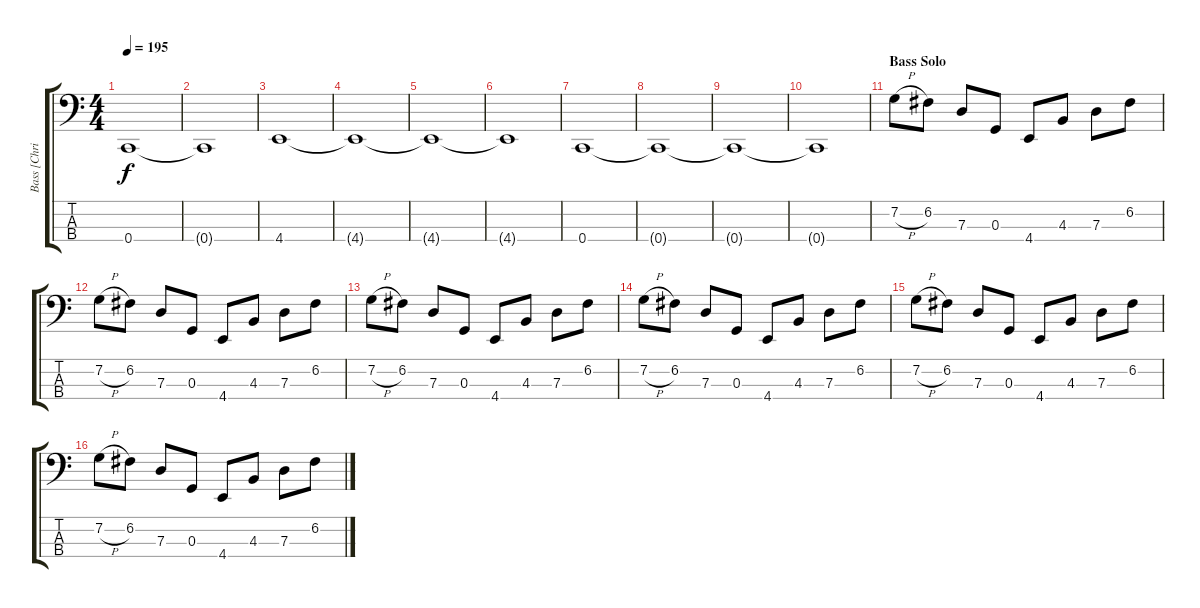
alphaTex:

\track ("Bass [Chris Steele]" "Bass [Chri") {instrument electricbasspick}
\staff {score tabs}
\tuning (F2 C2 G1 C1) {hide}
\ts (4 4)
\tempo 195
\clef f4
\ks c
0.4{t}.1{dy f} |
0.4{t}.1 |
4.4.1 |
4.4{t}.1 |
4.4{t}.1 |
4.4{t}.1 |
0.4.1 |
0.4{t}.1 |
0.4{t}.1 |
0.4{t}.1 |
\section ("" "Bass Solo")
7.2{h}.8 6.2.8 7.3.8 0.3.8 4.4.8 4.3.8 7.3.8 6.2.8 |
7.2{h}.8 6.2.8 7.3.8 0.3.8 4.4.8 4.3.8 7.3.8 6.2.8 |
7.2{h}.8 6.2.8 7.3.8 0.3.8 4.4.8 4.3.8 7.3.8 6.2.8 |
7.2{h}.8 6.2.8 7.3.8 0.3.8 4.4.8 4.3.8 7.3.8 6.2.8 |
7.2{h}.8 6.2.8 7.3.8 0.3.8 4.4.8 4.3.8 7.3.8 6.2.8 |
7.2{h}.8 6.2.8 7.3.8 0.3.8 4.4.8 4.3.8 7.3.8 6.2.8
